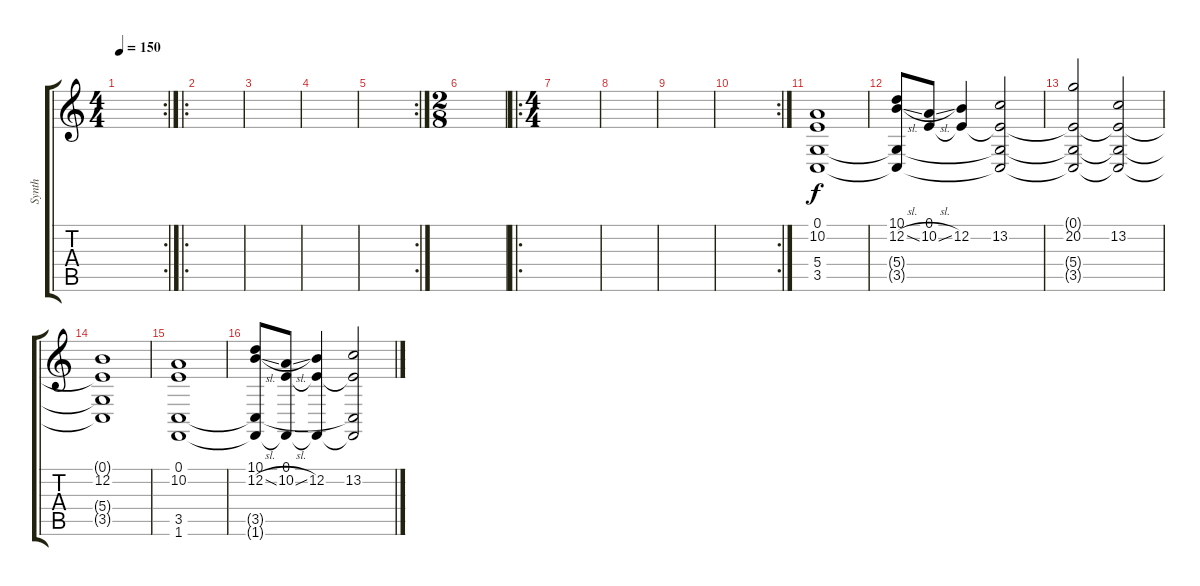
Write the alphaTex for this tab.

\track ("Synth" "Synth") {instrument fx7echoes}
\staff {score tabs}
\tuning (E4 B3 G3 D3 A2 E2) {hide}
\rc 2
\ts (4 4)
\tempo 150
\clef g2
\ks c
|
\ro
|
|
|
\rc 2
|
\ts (2 8)
|
\ro
\ts (4 4)
|
|
|
\rc 2
|
(0.1 10.2 5.4 3.5).1{volume 14} |
(10.1 12.2{sl} 5.4{t} 3.5{t}).8 (0.1 10.2{sl}).8 (0.1{t} 12.2).4 (0.1{t} 13.2 5.4{t} 3.5{t}).2 |
(0.1{t} 20.2 5.4{t} 3.5{t}).2 (0.1{t} 13.2 5.4{t} 3.5{t}).2 |
(0.1{t} 12.2 5.4{t} 3.5{t}).1 |
(0.1 10.2 3.5 1.6).1{volume 14} |
(10.1 12.2{sl} 3.5{t} 1.6{t}).8 (0.1 10.2{sl} 1.6{t}).8 (0.1{t} 12.2 1.6{t}).4 (0.1{t} 13.2 3.5{t} 1.6{t}).2
